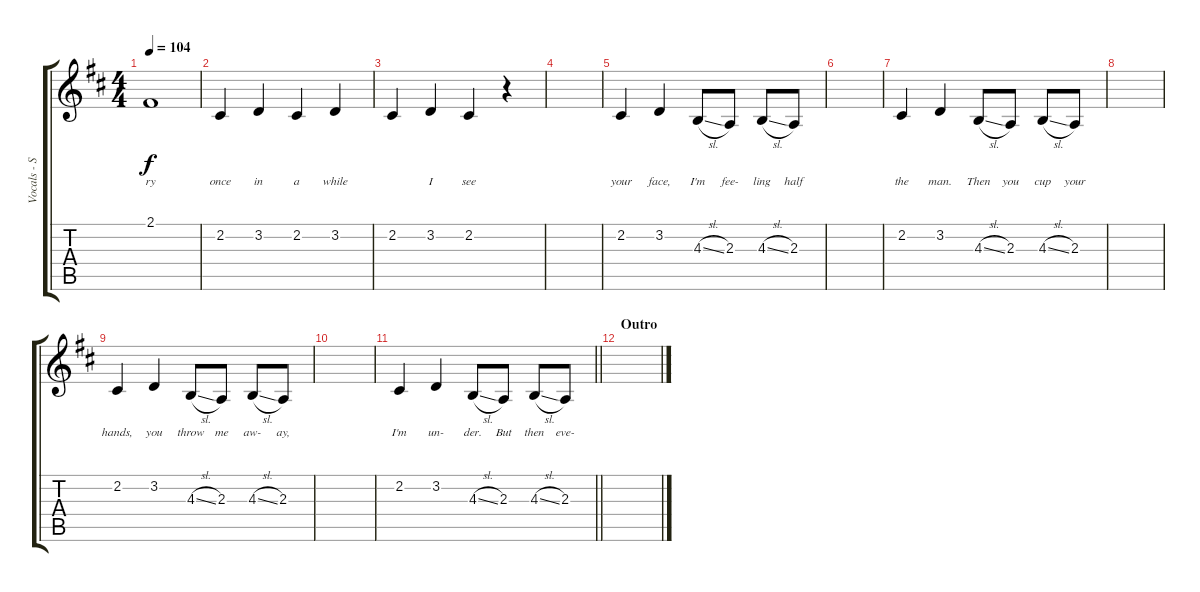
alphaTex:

\track ("Vocals - Simon Neil" "Vocals - S") {instrument altosax}
\staff {score tabs}
\tuning (E4 B3 G3 D3 A2 E2) {hide}
\ts (4 4)
\tempo 104
\clef g2
\ks d
2.1.1{lyrics (0 "ry") lyrics (1 "") lyrics (2 "") lyrics (3 "") lyrics (4 "") dy f} |
2.2.4{lyrics (0 "once") lyrics (1 "") lyrics (2 "") lyrics (3 "") lyrics (4 "")} 3.2.4{lyrics (0 "in") lyrics (1 "") lyrics (2 "") lyrics (3 "") lyrics (4 "")} 2.2.4{lyrics (0 "a") lyrics (1 "") lyrics (2 "") lyrics (3 "") lyrics (4 "")} 3.2.4{lyrics (0 "while") lyrics (1 "") lyrics (2 "") lyrics (3 "") lyrics (4 "")} |
2.2.4{lyrics (0 "") lyrics (1 "") lyrics (2 "") lyrics (3 "") lyrics (4 "")} 3.2.4{lyrics (0 "I") lyrics (1 "") lyrics (2 "") lyrics (3 "") lyrics (4 "")} 2.2.4{lyrics (0 "see") lyrics (1 "") lyrics (2 "") lyrics (3 "") lyrics (4 "")} r.4 |
|
2.2.4{lyrics (0 "your") lyrics (1 "") lyrics (2 "") lyrics (3 "") lyrics (4 "")} 3.2.4{lyrics (0 "face,") lyrics (1 "") lyrics (2 "") lyrics (3 "") lyrics (4 "")} 4.3{sl}.8{lyrics (0 "I'm") lyrics (1 "") lyrics (2 "") lyrics (3 "") lyrics (4 "")} 2.3.8{lyrics (0 "fee-") lyrics (1 "") lyrics (2 "") lyrics (3 "") lyrics (4 "")} 4.3{sl}.8{lyrics (0 "ling") lyrics (1 "") lyrics (2 "") lyrics (3 "") lyrics (4 "")} 2.3.8{lyrics (0 "half") lyrics (1 "") lyrics (2 "") lyrics (3 "") lyrics (4 "")} |
|
2.2.4{lyrics (0 "the") lyrics (1 "") lyrics (2 "") lyrics (3 "") lyrics (4 "")} 3.2.4{lyrics (0 "man.") lyrics (1 "") lyrics (2 "") lyrics (3 "") lyrics (4 "")} 4.3{sl}.8{lyrics (0 "Then") lyrics (1 "") lyrics (2 "") lyrics (3 "") lyrics (4 "")} 2.3.8{lyrics (0 "you") lyrics (1 "") lyrics (2 "") lyrics (3 "") lyrics (4 "")} 4.3{sl}.8{lyrics (0 "cup") lyrics (1 "") lyrics (2 "") lyrics (3 "") lyrics (4 "")} 2.3.8{lyrics (0 "your") lyrics (1 "") lyrics (2 "") lyrics (3 "") lyrics (4 "")} |
|
2.2.4{lyrics (0 "hands,") lyrics (1 "") lyrics (2 "") lyrics (3 "") lyrics (4 "")} 3.2.4{lyrics (0 "you") lyrics (1 "") lyrics (2 "") lyrics (3 "") lyrics (4 "")} 4.3{sl}.8{lyrics (0 "throw") lyrics (1 "") lyrics (2 "") lyrics (3 "") lyrics (4 "")} 2.3.8{lyrics (0 "me") lyrics (1 "") lyrics (2 "") lyrics (3 "") lyrics (4 "")} 4.3{sl}.8{lyrics (0 "aw-") lyrics (1 "") lyrics (2 "") lyrics (3 "") lyrics (4 "")} 2.3.8{lyrics (0 "ay,") lyrics (1 "") lyrics (2 "") lyrics (3 "") lyrics (4 "")} |
|
\barLineRight lightlight
2.2.4{lyrics (0 "I'm") lyrics (1 "") lyrics (2 "") lyrics (3 "") lyrics (4 "")} 3.2.4{lyrics (0 "un-") lyrics (1 "") lyrics (2 "") lyrics (3 "") lyrics (4 "")} 4.3{sl}.8{lyrics (0 "der.") lyrics (1 "") lyrics (2 "") lyrics (3 "") lyrics (4 "")} 2.3.8{lyrics (0 "But") lyrics (1 "") lyrics (2 "") lyrics (3 "") lyrics (4 "")} 4.3{sl}.8{lyrics (0 "then") lyrics (1 "") lyrics (2 "") lyrics (3 "") lyrics (4 "")} 2.3.8{lyrics (0 "eve-") lyrics (1 "") lyrics (2 "") lyrics (3 "") lyrics (4 "")} |
\section ("" "Outro")
